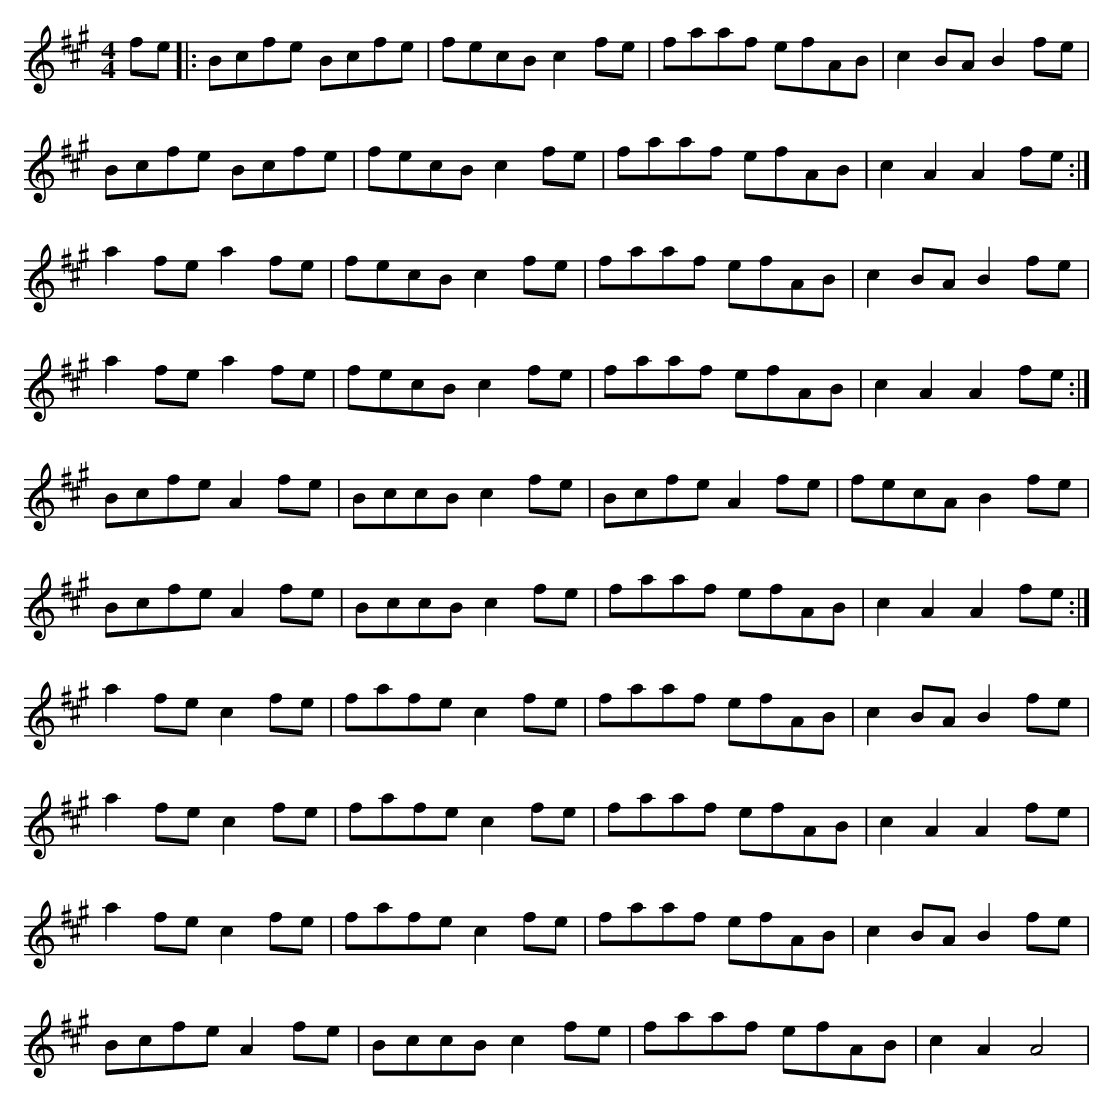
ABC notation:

X:1
M:4/4
K:A
fe|:Bcfe Bcfe|fecB c2 fe|faaf efAB|c2 BA B2 fe|
Bcfe Bcfe|fecB c2 fe|faaf efAB|c2 A2 A2 fe:|
a2 fe a2 fe|fecB c2 fe|faaf efAB|c2 BA B2 fe|
a2 fe a2 fe|fecB c2 fe|faaf efAB|c2 A2 A2 fe:|
Bcfe A2 fe|BccB c2 fe|Bcfe A2 fe|fecA B2 fe|
Bcfe A2 fe|BccB c2 fe|faaf efAB|c2 A2 A2 fe:|
a2 fe c2 fe|fafe c2 fe|faaf efAB|c2 BA B2 fe|
a2 fe c2 fe|fafe c2 fe|faaf efAB|c2 A2 A2 fe|
a2 fe c2 fe|fafe c2 fe|faaf efAB|c2 BA B2 fe|
Bcfe A2 fe|BccB c2 fe|faaf efAB|c2 A2 A4|
